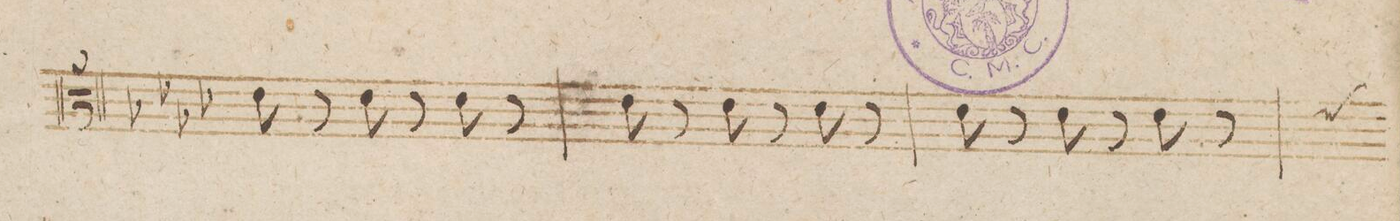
**kern	**dynam
*I"Viola.	*
*clefC3	*
*k[b-e-a-d-]	*
*met(c|)	*
*M3/4	*
8e-\	.
8r	.
8e-\	.
8r	.
8e-\	.
8r	.
=92	=92
8e-\	.
8r	.
8e-\	.
8r	.
8e-\	.
8r	.
=93	=93
8e-\	.
8r	.
8e-\	.
8r	.
8e-\	.
8r	.
*custos:e	*
=94	=94
*-	*-
